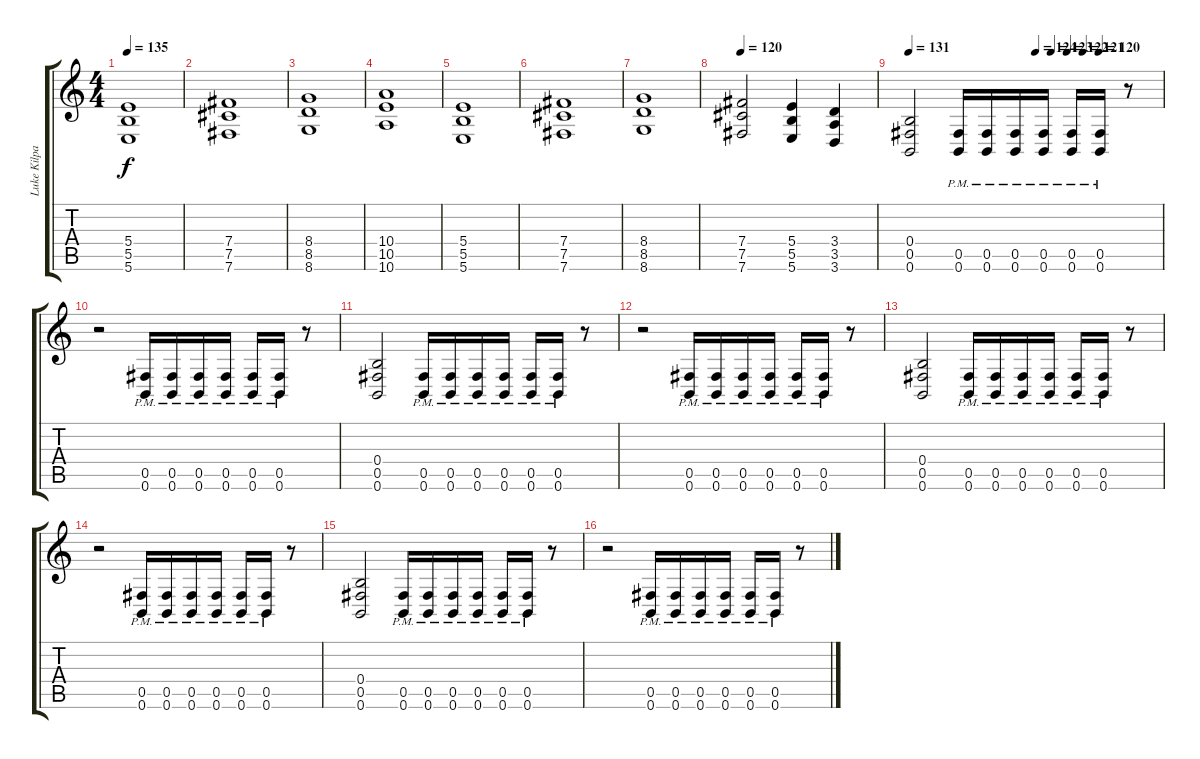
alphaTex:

\track ("Luke Kilpatrick" "Luke Kilpa") {instrument distortionguitar}
\staff {score tabs}
\tuning (Db4 Ab3 E3 B2 Gb2 B1) {hide}
\ts (4 4)
\tempo 135
\clef g2
\ks c
(5.4 5.5 5.6).1{dy f} |
(7.4 7.5 7.6).1 |
(8.4 8.5 8.6).1 |
(10.4 10.5 10.6).1 |
(5.4 5.5 5.6).1 |
(7.4 7.5 7.6).1 |
(8.4 8.5 8.6).1 |
\tempo 120
(7.4 7.5 7.6).2 (5.4 5.5 5.6).4 (3.4 3.5 3.6).4 |
\tempo 131
\tempo (124 0.5)
\tempo (123 0.5625)
\tempo (122 0.625)
\tempo (121 0.6875)
\tempo (120 0.75)
(0.4 0.5 0.6).2 (0.5{pm} 0.6{pm}).16 (0.5{pm} 0.6{pm}).16 (0.5{pm} 0.6{pm}).16 (0.5{pm} 0.6{pm}).16 (0.5{pm} 0.6{pm}).16 (0.5{pm} 0.6{pm}).16 r.8 |
r.2 (0.5{pm} 0.6{pm}).16 (0.5{pm} 0.6{pm}).16 (0.5{pm} 0.6{pm}).16 (0.5{pm} 0.6{pm}).16 (0.5{pm} 0.6{pm}).16 (0.5{pm} 0.6{pm}).16 r.8 |
(0.4 0.5 0.6).2 (0.5{pm} 0.6{pm}).16 (0.5{pm} 0.6{pm}).16 (0.5{pm} 0.6{pm}).16 (0.5{pm} 0.6{pm}).16 (0.5{pm} 0.6{pm}).16 (0.5{pm} 0.6{pm}).16 r.8 |
r.2 (0.5{pm} 0.6{pm}).16 (0.5{pm} 0.6{pm}).16 (0.5{pm} 0.6{pm}).16 (0.5{pm} 0.6{pm}).16 (0.5{pm} 0.6{pm}).16 (0.5{pm} 0.6{pm}).16 r.8 |
(0.4 0.5 0.6).2 (0.5{pm} 0.6{pm}).16 (0.5{pm} 0.6{pm}).16 (0.5{pm} 0.6{pm}).16 (0.5{pm} 0.6{pm}).16 (0.5{pm} 0.6{pm}).16 (0.5{pm} 0.6{pm}).16 r.8 |
r.2 (0.5{pm} 0.6{pm}).16 (0.5{pm} 0.6{pm}).16 (0.5{pm} 0.6{pm}).16 (0.5{pm} 0.6{pm}).16 (0.5{pm} 0.6{pm}).16 (0.5{pm} 0.6{pm}).16 r.8 |
(0.4 0.5 0.6).2 (0.5{pm} 0.6{pm}).16 (0.5{pm} 0.6{pm}).16 (0.5{pm} 0.6{pm}).16 (0.5{pm} 0.6{pm}).16 (0.5{pm} 0.6{pm}).16 (0.5{pm} 0.6{pm}).16 r.8 |
r.2 (0.5{pm} 0.6{pm}).16 (0.5{pm} 0.6{pm}).16 (0.5{pm} 0.6{pm}).16 (0.5{pm} 0.6{pm}).16 (0.5{pm} 0.6{pm}).16 (0.5{pm} 0.6{pm}).16 r.8
